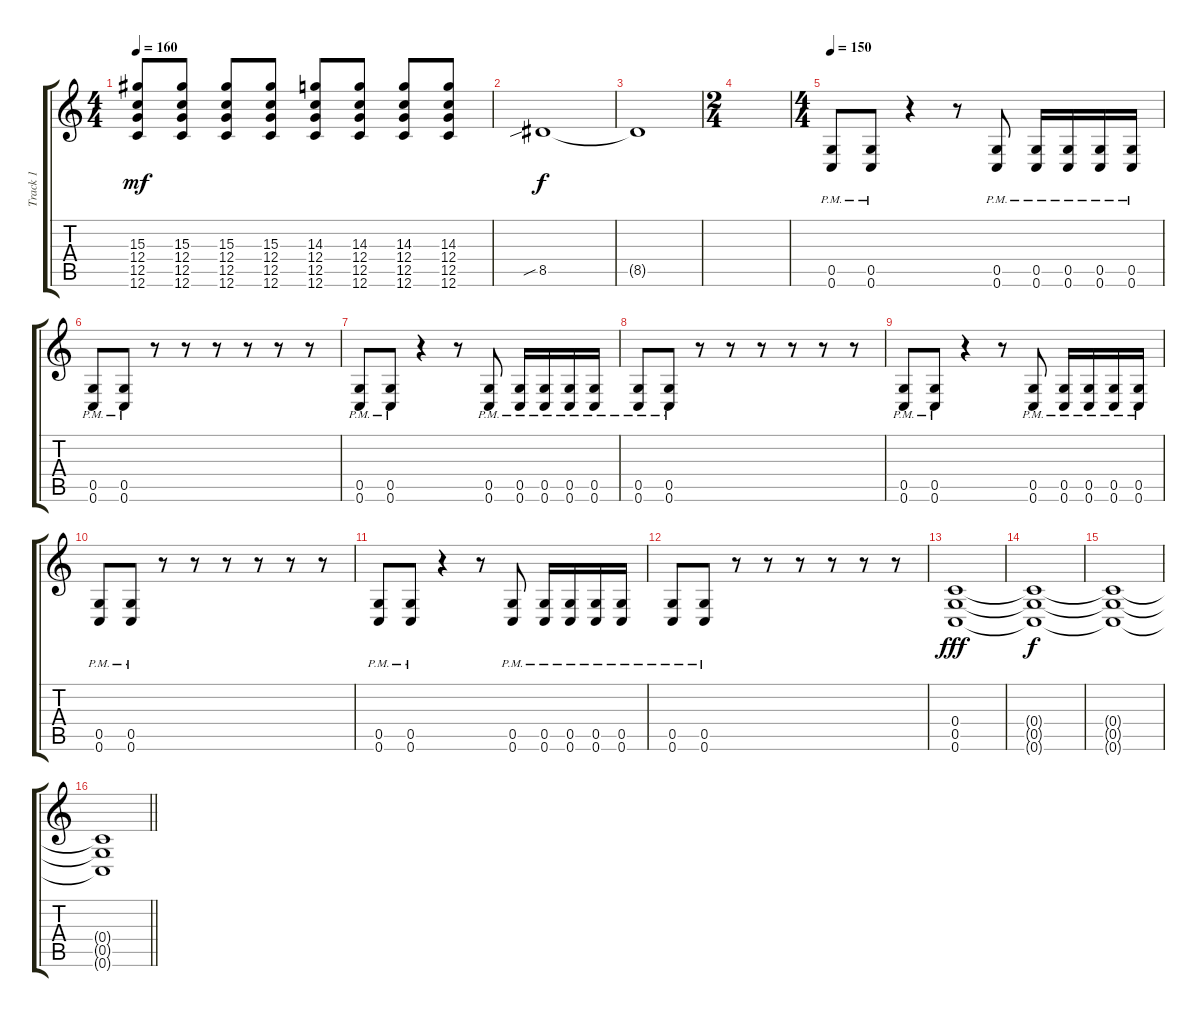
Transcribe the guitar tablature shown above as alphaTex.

\track ("Track 1" "Track 1") {instrument distortionguitar}
\staff {score tabs}
\tuning (D4 A3 F3 C3 G2 C2) {hide}
\ts (4 4)
\tempo 160
\clef g2
\ks c
(15.3 12.4 12.5 12.6).8{dy mf} (15.3 12.4 12.5 12.6).8 (15.3 12.4 12.5 12.6).8 (15.3 12.4 12.5 12.6).8 (14.3 12.4 12.5 12.6).8 (14.3 12.4 12.5 12.6).8 (14.3 12.4 12.5 12.6).8 (14.3 12.4 12.5 12.6).8 |
8.5{sib}.1{dy f} |
8.5{t}.1 |
\ts (2 4)
|
\ts (4 4)
\tempo 150
(0.5{pm} 0.6{pm}).8 (0.5{pm} 0.6{pm}).8 r.4 r.8 (0.5{pm} 0.6{pm}).8 (0.5{pm} 0.6{pm}).16 (0.5{pm} 0.6{pm}).16 (0.5{pm} 0.6{pm}).16 (0.5{pm} 0.6{pm}).16 |
(0.5{pm} 0.6{pm}).8 (0.5{pm} 0.6{pm}).8 r.8 r.8 r.8 r.8 r.8 r.8 |
(0.5{pm} 0.6{pm}).8 (0.5{pm} 0.6{pm}).8 r.4 r.8 (0.5{pm} 0.6{pm}).8 (0.5{pm} 0.6{pm}).16 (0.5{pm} 0.6{pm}).16 (0.5{pm} 0.6{pm}).16 (0.5{pm} 0.6{pm}).16 |
(0.5{pm} 0.6{pm}).8 (0.5{pm} 0.6{pm}).8 r.8 r.8 r.8 r.8 r.8 r.8 |
(0.5{pm} 0.6{pm}).8 (0.5{pm} 0.6{pm}).8 r.4 r.8 (0.5{pm} 0.6{pm}).8 (0.5{pm} 0.6{pm}).16 (0.5{pm} 0.6{pm}).16 (0.5{pm} 0.6{pm}).16 (0.5{pm} 0.6{pm}).16 |
(0.5{pm} 0.6{pm}).8 (0.5{pm} 0.6{pm}).8 r.8 r.8 r.8 r.8 r.8 r.8 |
(0.5{pm} 0.6{pm}).8 (0.5{pm} 0.6{pm}).8 r.4 r.8 (0.5{pm} 0.6{pm}).8 (0.5{pm} 0.6{pm}).16 (0.5{pm} 0.6{pm}).16 (0.5{pm} 0.6{pm}).16 (0.5{pm} 0.6{pm}).16 |
(0.5{pm} 0.6{pm}).8 (0.5{pm} 0.6{pm}).8 r.8 r.8 r.8 r.8 r.8 r.8 |
(0.4 0.5 0.6).1{dy fff volume 8} |
(0.4{t} 0.5{t} 0.6{t}).1{dy f} |
(0.4{t} 0.5{t} 0.6{t}).1 |
\barLineRight lightlight
(0.4{t} 0.5{t} 0.6{t}).1
